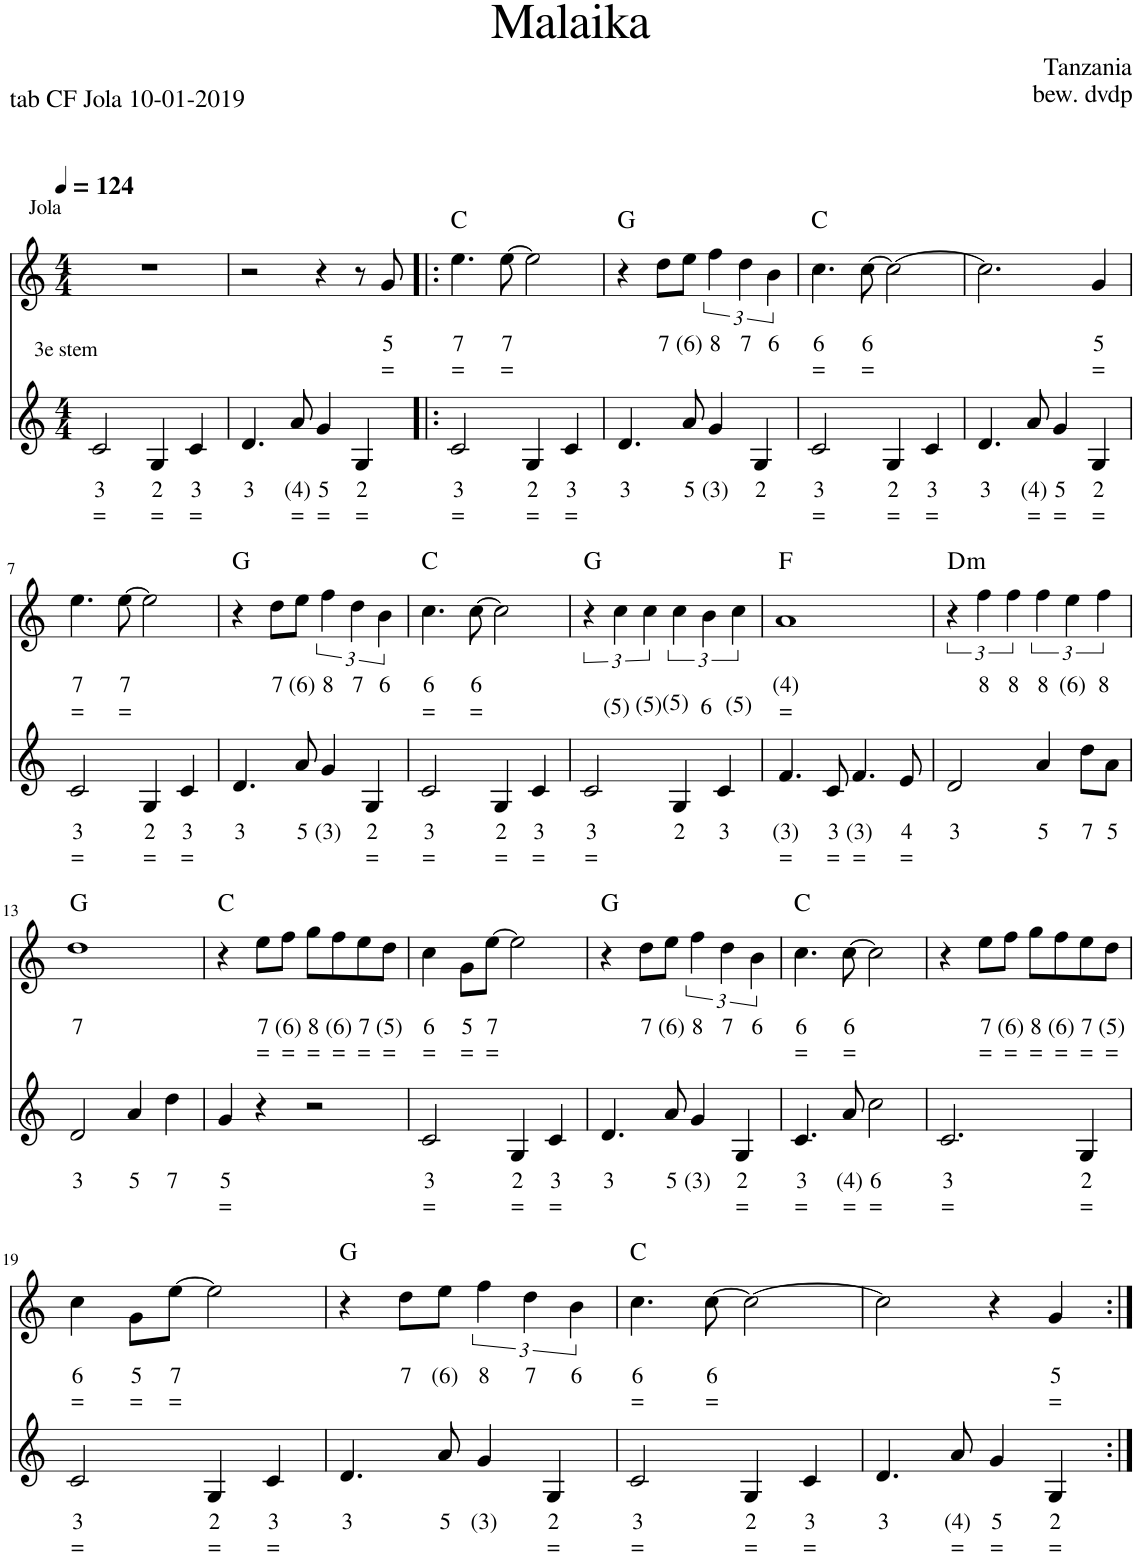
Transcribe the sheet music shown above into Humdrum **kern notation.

**kern	**text	**text	**kern	**text	**text	**kern	**text	**text	**harte	**kern	**text	**text	**harte
*part4	*part4	*part4	*part3	*part3	*part3	*part2	*part2	*part2	*part2	*part1	*part1	*part1	*part1
*staff4	*staff4	*staff4	*staff3	*staff3	*staff3	*staff2	*staff2	*staff2	*	*staff1	*staff1	*staff1	*
*I"Piano, Piano	*	*	*I"Piano, Piano	*	*	*I"Dwarsfluit, Voice	*	*	*	*I"Stem	*	*	*
*stria5	*	*	*	*	*	*stria5	*	*	*	*	*	*	*
*clefG2	*	*	*clefG2	*	*	*clefG2	*	*	*	*clefG2	*	*	*
*k[]	*	*	*k[]	*	*	*k[]	*	*	*	*k[]	*	*	*
*M4/4	*	*	*M4/4	*	*	*M4/4	*	*	*	*M4/4	*	*	*
*MM124	*	*	*MM124	*	*	*MM124	*	*	*	*MM124	*	*	*
=1	=1	=1	=1	=1	=1	=1	=1	=1	=1	=1	=1	=1	=1
!	!	!	!	!	!	!	!	!	!	!LO:TX:a:t=Jola	!	!	!
!	!	!	!LO:TX:a:t=3e stem	!	!	!	!	!	!	!	!	!	!
!LO:TX:a:t=AKKOORD RITME	!	!	!	!	!	!	!	!	!	!	!	!	!
!	!	!	!	!LO:LY:b	!LO:LY:b	!	!	!	!	!	!	!	!
8e/ 8g/L	45	=	2c/	3	=	1r	.	.	.	1r	.	.	.
8e/ 8g/J	.	=	.	.	.	.	.	.	.	.	.	.	.
8e/ 8g/L	.	=	.	.	.	.	.	.	.	.	.	.	.
[8e/ [8g/J	.	=	.	.	.	.	.	.	.	.	.	.	.
!	!	!	!	!LO:LY:b	!LO:LY:b	!	!	!	!	!	!	!	!
8e]/ 8g]/L	.	.	4G/	2	=	.	.	.	.	.	.	.	.
8c/ 8e/J	34	=	.	.	.	.	.	.	.	.	.	.	.
!	!	!	!	!LO:LY:b	!LO:LY:b	!	!	!	!	!	!	!	!
8e/ 8g/L	45	=	4c/	3	=	.	.	.	.	.	.	.	.
8c/ 8e/J	34	=	.	.	.	.	.	.	.	.	.	.	.
=2	=2	=2	=2	=2	=2	=2	=2	=2	=2	=2	=2	=2	=2
!	!	!	!	!LO:LY:b	!	!	!	!	!	!	!	!	!
4d 4f	34	.	4.d/	3	.	2r	.	.	.	2r	.	.	.
4f 4a	45	.	.	.	.	.	.	.	.	.	.	.	.
!	!	!	!	!LO:LY:b	!LO:LY:b	!	!	!	!	!	!	!	!
.	.	.	8a/	(4)	=	.	.	.	.	.	.	.	.
!	!	!	!	!LO:LY:b	!LO:LY:b	!	!	!	!	!	!	!	!
8g/ 8b/L	(3)6	.	4g/	5	=	4r	.	.	.	4r	.	.	.
8a/ 8cc/J	5(5)	.	.	.	.	.	.	.	.	.	.	.	.
!	!	!	!	!LO:LY:b	!LO:LY:b	!	!	!	!	!	!	!	!
4b 4dd	67	.	4G/	2	=	8r	.	.	.	8r	.	.	.
!	!	!	!	!	!	!	!	!	!	!	!LO:LY:b	!LO:LY:b	!
.	.	.	.	.	.	8g	5	=	.	8g/	5	=	.
=3!|:	=3!|:	=3!|:	=3!|:	=3!|:	=3!|:	=3!|:	=3!|:	=3!|:	=3!|:	=3!|:	=3!|:	=3!|:	=3!|:
!	!	!	!	!LO:LY:b	!LO:LY:b	!	!	!	!	!	!LO:LY:b	!LO:LY:b	!
8e/ 8g/L	.	.	2c/	3	=	4.ee	7	=	C:maj	4.ee\	7	=	C:maj
8e/ 8g/J	.	.	.	.	.	.	.	.	.	.	.	.	.
8e/ 8g/L	.	.	.	.	.	.	.	.	.	.	.	.	.
!	!	!	!	!	!	!	!	!	!	!	!LO:LY:b	!LO:LY:b	!
[8e/ [8g/J	.	.	.	.	.	[8ee	7	=	.	[8ee\	7	=	.
!	!	!	!	!LO:LY:b	!LO:LY:b	!	!	!	!	!	!	!	!
8e]/ 8g]/L	.	.	4G/	2	=	2ee]	.	.	.	2ee\]	.	.	.
8c/ 8e/J	.	.	.	.	.	.	.	.	.	.	.	.	.
!	!	!	!	!LO:LY:b	!LO:LY:b	!	!	!	!	!	!	!	!
8e/ 8g/L	.	.	4c/	3	=	.	.	.	.	.	.	.	.
8c/ 8e/J	.	.	.	.	.	.	.	.	.	.	.	.	.
=4	=4	=4	=4	=4	=4	=4	=4	=4	=4	=4	=4	=4	=4
!	!	!	!	!LO:LY:b	!	!	!	!	!	!	!	!	!
4d 4f	.	.	4.d/	3	.	8r	.	.	G:maj	4r	.	.	G:maj
.	.	.	.	.	.	4dd	7	.	.	.	.	.	.
!	!	!	!	!	!	!	!	!	!	!	!LO:LY:b	!	!
4f 4a	.	.	.	.	.	.	.	.	.	8dd\L	7	.	.
!	!	!	!	!LO:LY:b	!	!	!	!	!	!	!LO:LY:b	!	!
.	.	.	8a/	5	.	8ee	(6)	.	.	8ee\J	(6)	.	.
!	!	!	!	!LO:LY:b	!	!	!	!	!	!	!LO:LY:b	!	!
8g/ 8b/L	.	.	4g/	(3)	.	8.ff\L	8	.	.	6ff\	8	.	.
8a/ 8cc/J	.	.	.	.	.	.	.	.	.	.	.	.	.
!	!	!	!	!	!	!	!	!	!	!	!LO:LY:b	!	!
.	.	.	.	.	.	.	.	.	.	6dd\	7	.	.
.	.	.	.	.	.	[16dd\Jk	7	.	.	.	.	.	.
!	!	!	!	!LO:LY:b	!	!	!	!	!	!	!	!	!
4b 4dd	.	.	4G/	2	.	8dd\L]	.	.	.	.	.	.	.
!	!	!	!	!	!	!	!	!	!	!	!LO:LY:b	!	!
.	.	.	.	.	.	.	.	.	.	6b\	6	.	.
.	.	.	.	.	.	8b\J	6	.	.	.	.	.	.
=5	=5	=5	=5	=5	=5	=5	=5	=5	=5	=5	=5	=5	=5
!	!	!	!	!LO:LY:b	!LO:LY:b	!	!	!	!	!	!LO:LY:b	!LO:LY:b	!
8e/ 8g/L	.	.	2c/	3	=	4.cc	6	=	C:maj	4.cc\	6	=	C:maj
8e/ 8g/J	.	.	.	.	.	.	.	.	.	.	.	.	.
8e/ 8g/L	.	.	.	.	.	.	.	.	.	.	.	.	.
!	!	!	!	!	!	!	!	!	!	!	!LO:LY:b	!LO:LY:b	!
[8e/ [8g/J	.	.	.	.	.	[8cc	6	=	.	[8cc\	6	=	.
!	!	!	!	!LO:LY:b	!LO:LY:b	!	!	!	!	!	!	!	!
8e]/ 8g]/L	.	.	4G/	2	=	2cc]	.	.	.	2cc\_	.	.	.
8c/ 8e/J	.	.	.	.	.	.	.	.	.	.	.	.	.
!	!	!	!	!LO:LY:b	!LO:LY:b	!	!	!	!	!	!	!	!
8e/ 8g/L	.	.	4c/	3	=	.	.	.	.	.	.	.	.
8c/ 8e/J	.	.	.	.	.	.	.	.	.	.	.	.	.
=6	=6	=6	=6	=6	=6	=6	=6	=6	=6	=6	=6	=6	=6
!	!	!	!	!LO:LY:b	!	!	!	!	!	!	!	!	!
4d 4f	.	.	4.d/	3	.	2r	.	.	.	2.cc\]	.	.	.
4f 4a	.	.	.	.	.	.	.	.	.	.	.	.	.
!	!	!	!	!LO:LY:b	!LO:LY:b	!	!	!	!	!	!	!	!
.	.	.	8a/	(4)	=	.	.	.	.	.	.	.	.
!	!	!	!	!LO:LY:b	!LO:LY:b	!	!	!	!	!	!	!	!
8g/ 8b/L	.	.	4g/	5	=	4r	.	.	.	.	.	.	.
8a/ 8cc/J	.	.	.	.	.	.	.	.	.	.	.	.	.
!	!	!	!	!LO:LY:b	!LO:LY:b	!	!	!	!	!	!LO:LY:b	!LO:LY:b	!
4b 4dd	.	.	4G/	2	=	8r	.	.	.	4g/	5	=	.
.	.	.	.	.	.	8g	5	=	.	.	.	.	.
!!LO:LB:g=z
=7	=7	=7	=7	=7	=7	=7	=7	=7	=7	=7	=7	=7	=7
!	!	!	!	!LO:LY:b	!LO:LY:b	!	!	!	!	!	!LO:LY:b	!LO:LY:b	!
8ee\ 8gg\L	78	=	2c/	3	=	4.ee	7	=	.	4.ee\	7	=	.
8ee\ 8gg\J	.	=	.	.	.	.	.	.	.	.	.	.	.
8ee\ 8gg\L	.	=	.	.	.	.	.	.	.	.	.	.	.
!	!	!	!	!	!	!	!	!	!	!	!LO:LY:b	!LO:LY:b	!
[8ee\ [8gg\J	.	=	.	.	.	[8ee	7	=	.	[8ee\	7	=	.
!	!	!	!	!LO:LY:b	!LO:LY:b	!	!	!	!	!	!	!	!
8ee]\ 8gg]\L	.	.	4G/	2	=	2ee]	.	.	.	2ee\]	.	.	.
8cc\ 8ee\J	67	=	.	.	.	.	.	.	.	.	.	.	.
!	!	!	!	!LO:LY:b	!LO:LY:b	!	!	!	!	!	!	!	!
8ee\ 8gg\L	78	=	4c/	3	=	.	.	.	.	.	.	.	.
8cc\ 8ee\J	67	=	.	.	.	.	.	.	.	.	.	.	.
=8	=8	=8	=8	=8	=8	=8	=8	=8	=8	=8	=8	=8	=8
!	!	!	!	!LO:LY:b	!	!	!	!	!	!	!	!	!
4dd 4ff	78	.	4.d/	3	.	8r	.	.	G:maj	4r	.	.	G:maj
.	.	.	.	.	.	4dd	7	.	.	.	.	.	.
!	!	!	!	!	!	!	!	!	!	!	!LO:LY:b	!	!
4ff 4aa	8(7)	.	.	.	.	.	.	.	.	8dd\L	7	.	.
!	!	!	!	!LO:LY:b	!	!	!	!	!	!	!LO:LY:b	!	!
.	.	.	8a/	5	.	8ee	(6)	.	.	8ee\J	(6)	.	.
!	!	!	!	!LO:LY:b	!	!	!	!	!	!	!LO:LY:b	!	!
8gg 8bb	(7)10	.	4g/	(3)	.	8.ff\L	8	.	.	6ff\	8	.	.
4ff 4aa	89	.	.	.	.	.	.	.	.	.	.	.	.
!	!	!	!	!	!	!	!	!	!	!	!LO:LY:b	!	!
.	.	.	.	.	.	.	.	.	.	6dd\	7	.	.
.	.	.	.	.	.	[16dd\Jk	7	.	.	.	.	.	.
!	!	!	!	!LO:LY:b	!LO:LY:b	!	!	!	!	!	!	!	!
.	.	.	4G/	2	=	8dd\L]	.	.	.	.	.	.	.
!	!	!	!	!	!	!	!	!	!	!	!LO:LY:b	!	!
.	.	.	.	.	.	.	.	.	.	6b\	6	.	.
8dd 8ff	78	.	.	.	.	8b\J	6	.	.	.	.	.	.
=9	=9	=9	=9	=9	=9	=9	=9	=9	=9	=9	=9	=9	=9
!	!	!	!	!LO:LY:b	!LO:LY:b	!	!	!	!	!	!LO:LY:b	!LO:LY:b	!
8ee\ 8gg\L	.	.	2c/	3	=	4.cc	6	=	C:maj	4.cc\	6	=	C:maj
8ee\ 8gg\J	.	.	.	.	.	.	.	.	.	.	.	.	.
8ee\ 8gg\L	.	.	.	.	.	.	.	.	.	.	.	.	.
!	!	!	!	!	!	!	!	!	!	!	!LO:LY:b	!LO:LY:b	!
[8ee\ [8gg\J	.	.	.	.	.	[8cc	6	=	.	[8cc\	6	=	.
!	!	!	!	!LO:LY:b	!LO:LY:b	!	!	!	!	!	!	!	!
8ee]\ 8gg]\L	.	.	4G/	2	=	2cc]	.	.	.	2cc\]	.	.	.
8cc\ 8ee\J	.	.	.	.	.	.	.	.	.	.	.	.	.
!	!	!	!	!LO:LY:b	!LO:LY:b	!	!	!	!	!	!	!	!
8ee\ 8gg\L	.	.	4c/	3	=	.	.	.	.	.	.	.	.
8cc\ 8ee\J	.	.	.	.	.	.	.	.	.	.	.	.	.
=10	=10	=10	=10	=10	=10	=10	=10	=10	=10	=10	=10	=10	=10
!	!	!	!	!LO:LY:b	!LO:LY:b	!	!	!	!	!	!	!	!
8b-X\ 8ee\L	(4)(6)	.	2c/	3	=	4r	.	.	G:maj	6r	.	.	G:maj
8b-\ 8ee\J	.	.	.	.	.	.	.	.	.	.	.	.	.
!	!	!	!	!	!	!	!	!	!	!	!LO:LY:b	!	!
.	.	.	.	.	.	.	.	.	.	6cc\	(5)	.	.
8b-\ 8ee\L	.	.	.	.	.	8cc\L	(5)	.	.	.	.	.	.
!	!	!	!	!	!	!	!	!	!	!	!LO:LY:b	!	!
.	.	.	.	.	.	.	.	.	.	6cc\	(5)	.	.
8b-\ 8ee\J	.	.	.	.	.	8cc\J	(5)	.	.	.	.	.	.
!	!	!	!	!LO:LY:b	!	!	!	!	!	!	!LO:LY:b	!	!
8b-\ 8ee\L	.	.	4G/	2	.	4cc	(5)	.	.	6cc\	(5)	.	.
8cc\J	(5)	.	.	.	.	.	.	.	.	.	.	.	.
!	!	!	!	!	!	!	!	!	!	!	!LO:LY:b	!	!
.	.	.	.	.	.	.	.	.	.	6b\	6	.	.
!	!	!	!	!LO:LY:b	!	!	!	!	!	!	!	!	!
8dd\L	7	.	4c/	3	.	8b\L	6	.	.	.	.	.	.
!	!	!	!	!	!	!	!	!	!	!	!LO:LY:b	!	!
.	.	.	.	.	.	.	.	.	.	6cc\	(5)	.	.
8b-\ 8ee\J	(4)(6)	.	.	.	.	[8cc\J	(5)	.	.	.	.	.	.
=11	=11	=11	=11	=11	=11	=11	=11	=11	=11	=11	=11	=11	=11
!	!	!	!	!LO:LY:b	!LO:LY:b	!	!	!	!	!	!LO:LY:b	!LO:LY:b	!
4a 4cc	(4)6	.	4.f/	(3)	=	4.cc]	.	.	F:maj	1a	(4)	=	F:maj
4f 4a	(3)(4)	.	.	.	.	.	.	.	.	.	.	.	.
!	!	!	!	!LO:LY:b	!LO:LY:b	!	!	!	!	!	!	!	!
.	.	.	8c/	3	=	[8a	(4)	=	.	.	.	.	.
!	!	!	!	!LO:LY:b	!LO:LY:b	!	!	!	!	!	!	!	!
8a/ 8cc/L	(4)(6)	.	4.f/	(3)	=	2a]	.	.	.	.	.	.	.
8f/ 8a/J	(3)(4)	.	.	.	.	.	.	.	.	.	.	.	.
4a 4cc	(4)(6)	.	.	.	.	.	.	.	.	.	.	.	.
!	!	!	!	!LO:LY:b	!LO:LY:b	!	!	!	!	!	!	!	!
.	.	.	8e/	4	=	.	.	.	.	.	.	.	.
=12	=12	=12	=12	=12	=12	=12	=12	=12	=12	=12	=12	=12	=12
!	!	!	!	!LO:LY:b	!	!	!	!	!LO:H:kt=m	!	!	!	!LO:H:kt=m
8f/ 8dd/L	47	.	2d/	3	.	4r	.	.	D:min	6r	.	.	D:min
8f/ 8dd/J	.	.	.	.	.	.	.	.	.	.	.	.	.
!	!	!	!	!	!	!	!	!	!	!	!LO:LY:b	!	!
.	.	.	.	.	.	.	.	.	.	6ff\	8	.	.
8f/ 8dd/L	.	.	.	.	.	8ff\L	8	.	.	.	.	.	.
!	!	!	!	!	!	!	!	!	!	!	!LO:LY:b	!	!
.	.	.	.	.	.	.	.	.	.	6ff\	8	.	.
[8f/ [8dd/J	.	.	.	.	.	8ff\J	8	.	.	.	.	.	.
!	!	!	!	!LO:LY:b	!	!	!	!	!	!	!LO:LY:b	!	!
8f]\ 8dd]\L	.	.	4a/	5	.	8.ff\L	8	.	.	6ff\	8	.	.
8g\ 8ee\J	(3)(6)	.	.	.	.	.	.	.	.	.	.	.	.
!	!	!	!	!	!	!	!	!	!	!	!LO:LY:b	!	!
.	.	.	.	.	.	.	.	.	.	6ee\	(6)	.	.
.	.	.	.	.	.	[16ee\Jk	(6)	.	.	.	.	.	.
!	!	!	!	!LO:LY:b	!	!	!	!	!	!	!	!	!
4a 4ff	58	.	8dd\L	7	.	8ee\L]	.	.	.	.	.	.	.
!	!	!	!	!	!	!	!	!	!	!	!LO:LY:b	!	!
.	.	.	.	.	.	.	.	.	.	6ff\	8	.	.
!	!	!	!	!LO:LY:b	!	!	!	!	!	!	!	!	!
.	.	.	8a\J	5	.	8ff\J	8	.	.	.	.	.	.
!!LO:LB:g=z
=13	=13	=13	=13	=13	=13	=13	=13	=13	=13	=13	=13	=13	=13
!	!	!	!	!LO:LY:b	!	!	!	!	!	!	!LO:LY:b	!	!
8a\ 8ff\L	58	.	2d/	3	.	1dd	7	.	G:maj	1dd	7	.	G:maj
8a\ 8ff\J	.	.	.	.	.	.	.	.	.	.	.	.	.
8a\ 8ff\L	.	.	.	.	.	.	.	.	.	.	.	.	.
[8a\ [8ff\J	.	.	.	.	.	.	.	.	.	.	.	.	.
!	!	!	!	!LO:LY:b	!	!	!	!	!	!	!	!	!
8a]\ 8ff]\L	.	.	4a/	5	.	.	.	.	.	.	.	.	.
8b\ 8gg\J	6(7)	.	.	.	.	.	.	.	.	.	.	.	.
!	!	!	!	!LO:LY:b	!	!	!	!	!	!	!	!	!
4cc 4aa	(5)9	.	4dd\	7	.	.	.	.	.	.	.	.	.
=14	=14	=14	=14	=14	=14	=14	=14	=14	=14	=14	=14	=14	=14
!	!	!	!	!LO:LY:b	!LO:LY:b	!	!	!	!	!	!	!	!
4dd 4bb	710	.	4g/	5	=	8r	.	.	C:maj	4r	.	.	C:maj
.	.	.	.	.	.	4cc	6	=	.	.	.	.	.
!	!	!	!	!	!	!	!	!	!	!	!LO:LY:b	!LO:LY:b	!
4r	.	.	4r	.	.	.	.	.	.	8ee\L	7	=	.
!	!	!	!	!	!	!	!	!	!	!	!LO:LY:b	!LO:LY:b	!
.	.	.	.	.	.	8ee	7	=	.	8ff\J	(6)	=	.
!	!	!	!	!	!	!	!	!	!	!	!LO:LY:b	!LO:LY:b	!
2r	.	.	2r	.	.	8gg\L	8	=	.	8gg\L	8	=	.
!	!	!	!	!	!	!	!	!	!	!	!LO:LY:b	!LO:LY:b	!
.	.	.	.	.	.	8ff\J	(6)	=	.	8ff\	(6)	=	.
!	!	!	!	!	!	!	!	!	!	!	!LO:LY:b	!LO:LY:b	!
.	.	.	.	.	.	8ee\L	7	=	.	8ee\	7	=	.
!	!	!	!	!	!	!	!	!	!	!	!LO:LY:b	!LO:LY:b	!
.	.	.	.	.	.	8dd\J	(5)	=	.	8dd\J	(5)	=	.
=15	=15	=15	=15	=15	=15	=15	=15	=15	=15	=15	=15	=15	=15
!	!	!	!	!LO:LY:b	!LO:LY:b	!	!	!	!	!	!LO:LY:b	!LO:LY:b	!
8e/ 8g/L	45	=	2c/	3	=	8cc	6	=	.	4cc\	6	=	.
8e/ 8g/J	.	=	.	.	.	4g	5	=	.	.	.	.	.
!	!	!	!	!	!	!	!	!	!	!	!LO:LY:b	!LO:LY:b	!
8e/ 8g/L	.	=	.	.	.	.	.	.	.	8g\L	5	=	.
!	!	!	!	!	!	!	!	!	!	!	!LO:LY:b	!LO:LY:b	!
[8e/ [8g/J	.	=	.	.	.	[8ee	7	=	.	[8ee\J	7	=	.
!	!	!	!	!LO:LY:b	!LO:LY:b	!	!	!	!	!	!	!	!
8e]/ 8g]/L	.	.	4G/	2	=	2ee]	.	.	.	2ee\]	.	.	.
8c/ 8e/J	34	=	.	.	.	.	.	.	.	.	.	.	.
!	!	!	!	!LO:LY:b	!LO:LY:b	!	!	!	!	!	!	!	!
8e/ 8g/L	45	=	4c/	3	=	.	.	.	.	.	.	.	.
8c/ 8e/J	34	=	.	.	.	.	.	.	.	.	.	.	.
=16	=16	=16	=16	=16	=16	=16	=16	=16	=16	=16	=16	=16	=16
!	!	!	!	!LO:LY:b	!	!	!	!	!	!	!	!	!
4d 4f	34	.	4.d/	3	.	8r	.	.	G:maj	4r	.	.	G:maj
.	.	.	.	.	.	8dd	7	.	.	.	.	.	.
!	!	!	!	!	!	!	!	!	!	!	!LO:LY:b	!	!
4f 4a	45	.	.	.	.	8dd\L	7	.	.	8dd\L	7	.	.
!	!	!	!	!LO:LY:b	!	!	!	!	!	!	!LO:LY:b	!	!
.	.	.	8a/	5	.	8ee\J	(6)	.	.	8ee\J	(6)	.	.
!	!	!	!	!LO:LY:b	!	!	!	!	!	!	!LO:LY:b	!	!
8g/ 8b/L	(3)6	.	4g/	(3)	.	4ff	8	.	.	6ff\	8	.	.
8a/ 8cc/J	5(5)	.	.	.	.	.	.	.	.	.	.	.	.
!	!	!	!	!	!	!	!	!	!	!	!LO:LY:b	!	!
.	.	.	.	.	.	.	.	.	.	6dd\	7	.	.
!	!	!	!	!LO:LY:b	!LO:LY:b	!	!	!	!	!	!	!	!
4b 4dd	67	.	4G/	2	=	8dd\L	7	.	.	.	.	.	.
!	!	!	!	!	!	!	!	!	!	!	!LO:LY:b	!	!
.	.	.	.	.	.	.	.	.	.	6b\	6	.	.
.	.	.	.	.	.	8b\J	6	.	.	.	.	.	.
=17	=17	=17	=17	=17	=17	=17	=17	=17	=17	=17	=17	=17	=17
!	!	!	!	!LO:LY:b	!LO:LY:b	!	!	!	!	!	!LO:LY:b	!LO:LY:b	!
4g 4ee	57	=	4.c/	3	=	4.cc	6	=	C:maj	4.cc\	6	=	C:maj
4g 4ee	57	=	.	.	.	.	.	.	.	.	.	.	.
!	!	!	!	!LO:LY:b	!LO:LY:b	!	!	!	!	!	!LO:LY:b	!LO:LY:b	!
.	.	.	8a/	(4)	=	[8cc	6	=	.	[8cc\	6	=	.
!	!	!	!	!LO:LY:b	!LO:LY:b	!	!	!	!	!	!	!	!
8e/L	4	=	2cc\	6	=	2cc]	.	.	.	2cc\]	.	.	.
8g/J	5	=	.	.	.	.	.	.	.	.	.	.	.
8cc\L	6	=	.	.	.	.	.	.	.	.	.	.	.
8ee\J	7	=	.	.	.	.	.	.	.	.	.	.	.
=18	=18	=18	=18	=18	=18	=18	=18	=18	=18	=18	=18	=18	=18
!	!	!	!	!LO:LY:b	!LO:LY:b	!	!	!	!	!	!	!	!
8ee\ 8gg\L	(6)(7)	.	2.c/	3	=	8r	.	.	.	4r	.	.	.
8ee\ 8gg\J	.	.	.	.	.	4cc	6	=	.	.	.	.	.
!	!	!	!	!	!	!	!	!	!	!	!LO:LY:b	!LO:LY:b	!
8ee\ 8gg\L	.	.	.	.	.	.	.	.	.	8ee\L	7	=	.
!	!	!	!	!	!	!	!	!	!	!	!LO:LY:b	!LO:LY:b	!
[8ee\ [8gg\J	.	.	.	.	.	8ee	7	=	.	8ff\J	(6)	=	.
!	!	!	!	!	!	!	!	!	!	!	!LO:LY:b	!LO:LY:b	!
8ee]\ 8gg]\L	.	.	.	.	.	8gg\L	8	=	.	8gg\L	8	=	.
!	!	!	!	!	!	!	!	!	!	!	!LO:LY:b	!LO:LY:b	!
8dd\ 8ff\J	78	.	.	.	.	8ff\J	(6)	=	.	8ff\	(6)	=	.
!	!	!	!	!LO:LY:b	!LO:LY:b	!	!	!	!	!	!LO:LY:b	!LO:LY:b	!
8cc\ 8ee\L	(5)(6)	.	4G/	2	=	8ee\L	7	=	.	8ee\	7	=	.
!	!	!	!	!	!	!	!	!	!	!	!LO:LY:b	!LO:LY:b	!
8b\ 8dd\J	67	.	.	.	.	8dd\J	(5)	=	.	8dd\J	(5)	=	.
!!LO:LB:g=z
=19	=19	=19	=19	=19	=19	=19	=19	=19	=19	=19	=19	=19	=19
!	!	!	!	!LO:LY:b	!LO:LY:b	!	!	!	!	!	!LO:LY:b	!LO:LY:b	!
8e/ 8cc/L	46	=	2c/	3	=	8cc	6	=	.	4cc\	6	=	.
8e/ 8g/J	45	=	.	.	.	4g	5	=	.	.	.	.	.
!	!	!	!	!	!	!	!	!	!	!	!LO:LY:b	!LO:LY:b	!
8e/ 8g/L	.	=	.	.	.	.	.	.	.	8g\L	5	=	.
!	!	!	!	!	!	!	!	!	!	!	!LO:LY:b	!LO:LY:b	!
[8e/ [8g/J	.	=	.	.	.	[8ee	7	=	.	[8ee\J	7	=	.
!	!	!	!	!LO:LY:b	!LO:LY:b	!	!	!	!	!	!	!	!
8e]/ 8g]/L	.	.	4G/	2	=	2ee]	.	.	.	2ee\]	.	.	.
8c/ 8e/J	34	=	.	.	.	.	.	.	.	.	.	.	.
!	!	!	!	!LO:LY:b	!LO:LY:b	!	!	!	!	!	!	!	!
8e/ 8g/L	45	=	4c/	3	=	.	.	.	.	.	.	.	.
8c/ 8e/J	34	=	.	.	.	.	.	.	.	.	.	.	.
=20	=20	=20	=20	=20	=20	=20	=20	=20	=20	=20	=20	=20	=20
!	!	!	!	!LO:LY:b	!	!	!	!	!	!	!	!	!
4d 4f	34	.	4.d/	3	.	8r	.	.	G:maj	4r	.	.	G:maj
.	.	.	.	.	.	8dd	7	.	.	.	.	.	.
!	!	!	!	!	!	!	!	!	!	!	!LO:LY:b	!	!
4f 4a	45	.	.	.	.	8dd\L	7	.	.	8dd\L	7	.	.
!	!	!	!	!LO:LY:b	!	!	!	!	!	!	!LO:LY:b	!	!
.	.	.	8a/	5	.	8ee\J	(6)	.	.	8ee\J	(6)	.	.
!	!	!	!	!LO:LY:b	!	!	!	!	!	!	!LO:LY:b	!	!
8g/ 8b/L	(3)6	.	4g/	(3)	.	4ff	8	.	.	6ff\	8	.	.
8a/ 8cc/J	5(5)	.	.	.	.	.	.	.	.	.	.	.	.
!	!	!	!	!	!	!	!	!	!	!	!LO:LY:b	!	!
.	.	.	.	.	.	.	.	.	.	6dd\	7	.	.
!	!	!	!	!LO:LY:b	!LO:LY:b	!	!	!	!	!	!	!	!
4b 4dd	67	.	4G/	2	=	8dd\L	7	.	.	.	.	.	.
!	!	!	!	!	!	!	!	!	!	!	!LO:LY:b	!	!
.	.	.	.	.	.	.	.	.	.	6b\	6	.	.
.	.	.	.	.	.	8b\J	6	.	.	.	.	.	.
=21	=21	=21	=21	=21	=21	=21	=21	=21	=21	=21	=21	=21	=21
!	!	!	!	!LO:LY:b	!LO:LY:b	!	!	!	!	!	!LO:LY:b	!LO:LY:b	!
8e/ 8cc/L	46	=	2c/	3	=	4.cc	6	=	C:maj	4.cc\	6	=	C:maj
8e/ 8g/J	45	=	.	.	.	.	.	.	.	.	.	.	.
8e/ 8g/L	.	=	.	.	.	.	.	.	.	.	.	.	.
!	!	!	!	!	!	!	!	!	!	!	!LO:LY:b	!LO:LY:b	!
[8e/ [8g/J	.	=	.	.	.	[8cc	6	=	.	[8cc\	6	=	.
!	!	!	!	!LO:LY:b	!LO:LY:b	!	!	!	!	!	!	!	!
8e]/ 8g]/L	.	.	4G/	2	=	2cc]	.	.	.	2cc\_	.	.	.
8c/ 8e/J	34	=	.	.	.	.	.	.	.	.	.	.	.
!	!	!	!	!LO:LY:b	!LO:LY:b	!	!	!	!	!	!	!	!
8e/ 8g/L	45	=	4c/	3	=	.	.	.	.	.	.	.	.
8c/ 8e/J	34	=	.	.	.	.	.	.	.	.	.	.	.
=22	=22	=22	=22	=22	=22	=22	=22	=22	=22	=22	=22	=22	=22
!	!	!	!	!LO:LY:b	!	!	!	!	!	!	!	!	!
4d 4f	34	.	4.d/	3	.	2r	.	.	.	2cc\]	.	.	.
4f 4a	45	.	.	.	.	.	.	.	.	.	.	.	.
!	!	!	!	!LO:LY:b	!LO:LY:b	!	!	!	!	!	!	!	!
.	.	.	8a/	(4)	=	.	.	.	.	.	.	.	.
!	!	!	!	!LO:LY:b	!LO:LY:b	!	!	!	!	!	!	!	!
8g/ 8b/L	(3)6	.	4g/	5	=	4r	.	.	.	4r	.	.	.
8a/ 8cc/J	5(5)	.	.	.	.	.	.	.	.	.	.	.	.
!	!	!	!	!LO:LY:b	!LO:LY:b	!	!	!	!	!	!LO:LY:b	!LO:LY:b	!
4b 4dd	67	.	4G/	2	=	8r	.	.	.	4g/	5	=	.
.	.	.	.	.	.	8g	5	=	.	.	.	.	.
=:|!	=:|!	=:|!	=:|!	=:|!	=:|!	=:|!	=:|!	=:|!	=:|!	=:|!	=:|!	=:|!	=:|!
*-	*-	*-	*-	*-	*-	*-	*-	*-	*-	*-	*-	*-	*-
